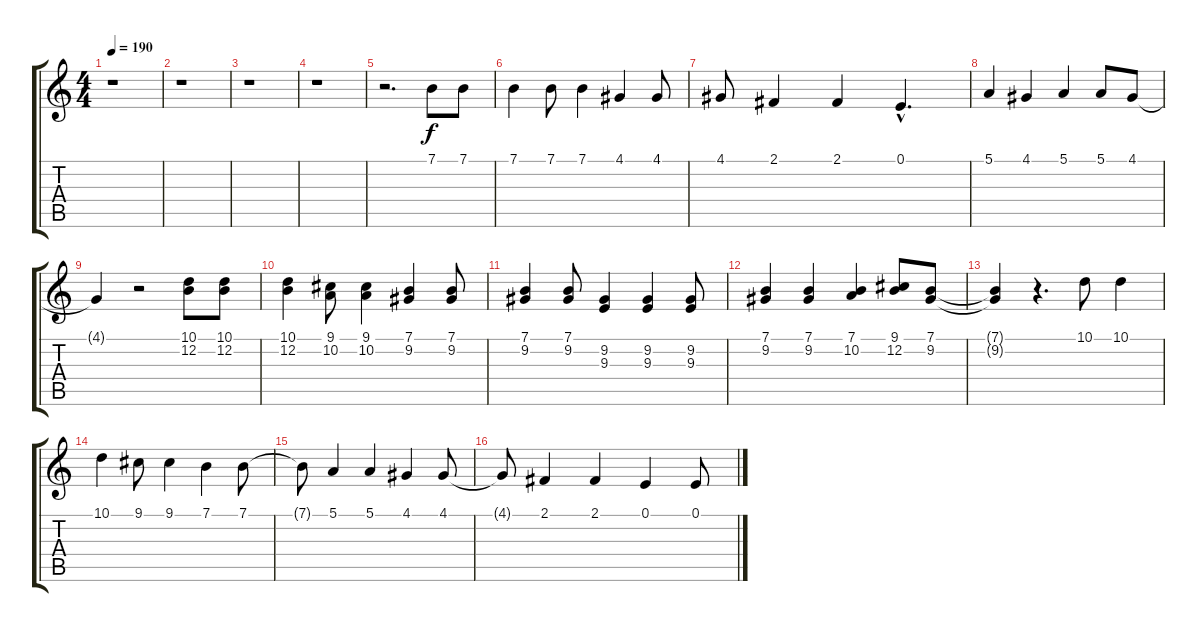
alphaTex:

\track "" {instrument lead2sawtooth}
\staff {score tabs}
\tuning (E4 B3 G3 D3 A2 E2) {hide}
\ts (4 4)
\tempo 190
\clef g2
\ks c
r.1{dy f instrument lead2sawtooth} |
r.1 |
r.1 |
r.1 |
r.2{d} 7.1.8 7.1.8 |
7.1.4 7.1.8 7.1.4 4.1.4 4.1.8 |
4.1.8 2.1.4 2.1.4 0.1{hac}.4{d} |
5.1.4 4.1.4 5.1.4 5.1.8 4.1.8 |
4.1{t}.4 r.2 (10.1 12.2).8 (10.1 12.2).8 |
(10.1 12.2).4 (9.1 10.2).8 (9.1 10.2).4 (7.1 9.2).4 (7.1 9.2).8 |
(7.1 9.2).4 (7.1 9.2).8 (9.2 9.3).4 (9.2 9.3).4 (9.2 9.3).8 |
(7.1 9.2).4 (7.1 9.2).4 (7.1 10.2).4 (9.1 12.2).8 (7.1 9.2).8 |
(7.1{t} 9.2{t}).4 r.4{d} 10.1.8 10.1.4 |
10.1.4 9.1.8 9.1.4 7.1.4 7.1.8 |
7.1{t}.8 5.1.4 5.1.4 4.1.4 4.1.8 |
4.1{t}.8 2.1.4 2.1.4 0.1.4 0.1.8
